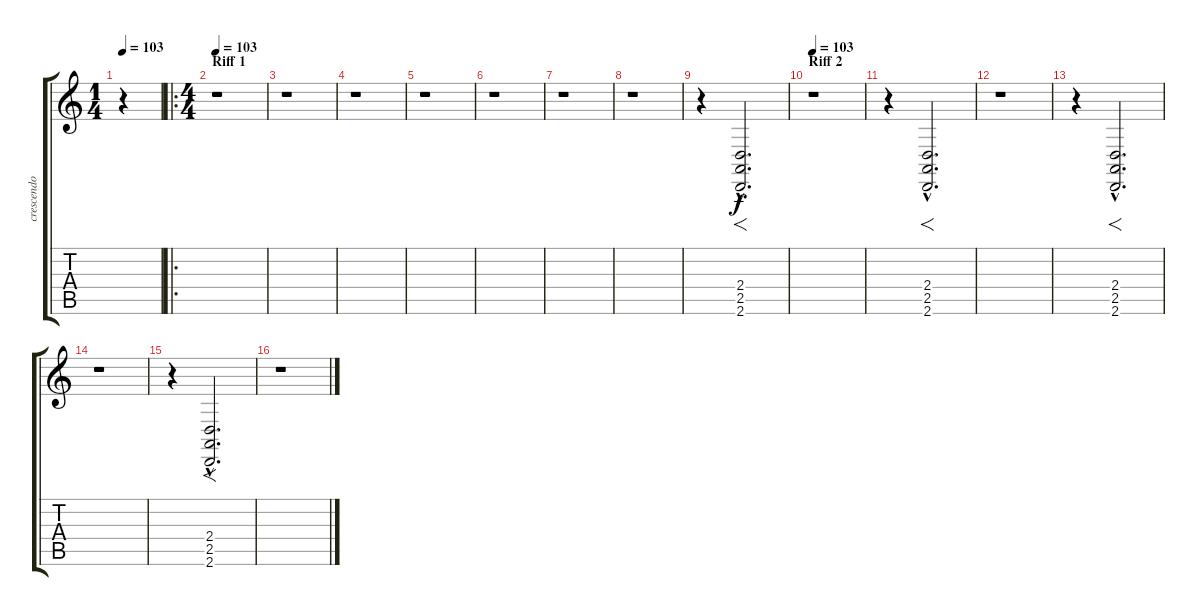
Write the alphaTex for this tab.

\track ("crescendo fx" "crescendo ") {instrument lead5charang}
\staff {score tabs}
\tuning (D4 A3 F3 C3 G2 C2) {hide}
\ts (1 4)
\tempo 103
\clef g2
\ks c
r.4{dy f instrument lead5charang} |
\ro
\ts (4 4)
\section ("" "Riff 1")
\tempo 103
r.1 |
r.1 |
r.1 |
r.1 |
r.1 |
r.1 |
r.1 |
r.4{volume 16 balance 4 instrument lead5charang} (2.4{hac} 2.5{hac} 2.6{hac}).2{f d} |
\section ("" "Riff 2")
\tempo 103
r.1 |
r.4{volume 10 balance 4 instrument lead5charang} (2.4{hac} 2.5{hac} 2.6{hac}).2{f d} |
r.1 |
r.4{volume 10 balance 4 instrument lead5charang} (2.4{hac} 2.5{hac} 2.6{hac}).2{f d} |
r.1 |
r.4{volume 10 balance 4 instrument lead5charang} (2.4{hac} 2.5{hac} 2.6{hac}).2{f d} |
r.1
